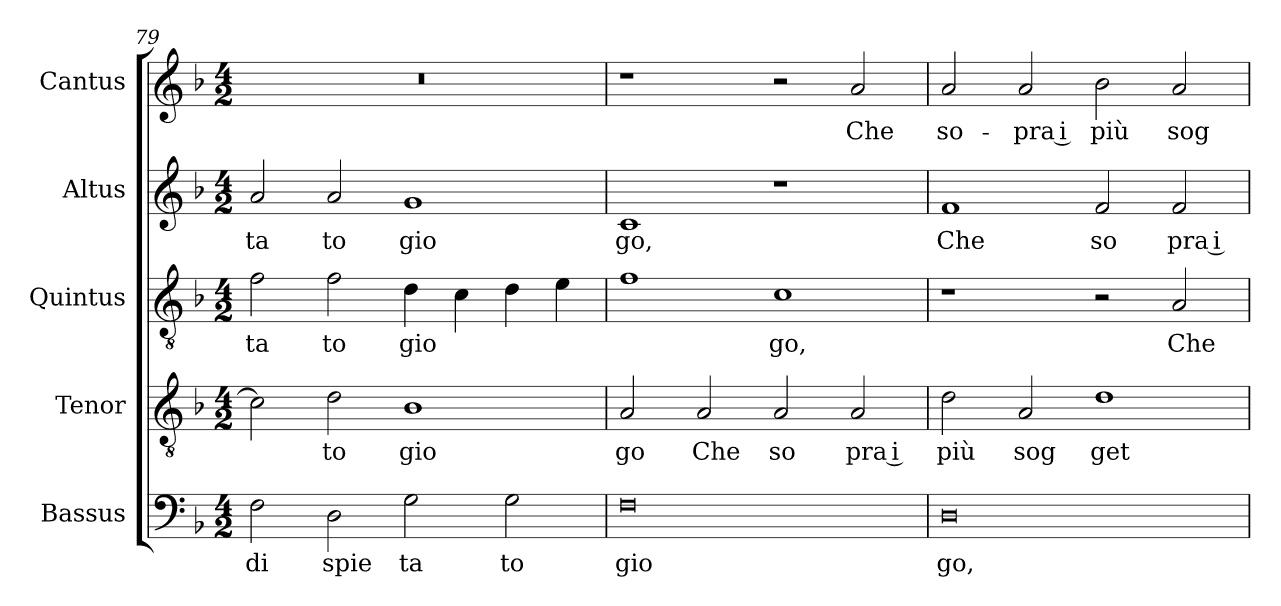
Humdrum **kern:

**kern	**text	**kern	**text	**kern	**text	**kern	**text	**kern	**text
*part5	*part5	*part4	*part4	*part3	*part3	*part2	*part2	*part1	*part1
*staff5	*staff5	*staff4	*staff4	*staff3	*staff3	*staff2	*staff2	*staff1	*staff1
*I"Bassus	*	*I"Tenor	*	*I"Quintus	*	*I"Altus	*	*I"Cantus	*
*I'Bassus	*	*I'Tenor	*	*I'Quintus	*	*I'Altus	*	*I'Cantus	*
*clefF4	*	*clefGv2	*	*clefGv2	*	*clefG2	*	*clefG2	*
*k[b-]	*	*k[b-]	*	*k[b-]	*	*k[b-]	*	*k[b-]	*
*F:	*	*F:	*	*F:	*	*F:	*	*F:	*
*M4/2	*	*M4/2	*	*M4/2	*	*M4/2	*	*M4/2	*
=79	=79	=79	=79	=79	=79	=79	=79	=79	=79
!	!LO:LY:b:cj	!	!	!	!LO:LY:b:cj	!	!LO:LY:b:cj	!	!
2F\	di	2c\]	.	2f\	ta	2a/	ta	0r	.
!	!LO:LY:b:cj	!	!LO:LY:b:cj	!	!LO:LY:b:cj	!	!LO:LY:b:cj	!	!
2D\	spie	2d\	to	2f\	to	2a/	to	.	.
!	!LO:LY:b:cj	!	!LO:LY:b:cj	!	!LO:LY:b	!	!LO:LY:b:cj	!	!
2G\	ta	1B-	gio	4d\	gio	1g	gio	.	.
.	.	.	.	4c\	.	.	.	.	.
!	!LO:LY:b:cj	!	!	!	!	!	!	!	!
2G\	to	.	.	4d\	.	.	.	.	.
.	.	.	.	4e\	.	.	.	.	.
=80	=80	=80	=80	=80	=80	=80	=80	=80	=80
!	!LO:LY:b:cj	!	!LO:LY:b:cj	!	!	!	!LO:LY:b:cj	!	!
0F	gio	2A/	go	1f	.	1c	go,	1r	.
!	!	!	!LO:LY:b:cj	!	!	!	!	!	!
.	.	2A/	Che	.	.	.	.	.	.
!	!	!	!LO:LY:b:cj	!	!LO:LY:b:cj	!	!	!	!
.	.	2A/	so	1c	go,	1r	.	2r	.
!	!	!	!LO:LY:b:cj	!	!	!	!	!	!LO:LY:b:cj
.	.	2A/	pra i	.	.	.	.	2a/	Che
=81	=81	=81	=81	=81	=81	=81	=81	=81	=81
!	!LO:LY:b:cj	!	!LO:LY:b:cj	!	!	!	!LO:LY:b:cj	!	!LO:LY:b:cj
0D	go,	2d\	più	1r	.	1f	Che	2a/	so-
!	!	!	!LO:LY:b:cj	!	!	!	!	!	!LO:LY:b:cj
.	.	2A/	sog	.	.	.	.	2a/	-pra i
!	!	!	!LO:LY:b:cj	!	!	!	!LO:LY:b:cj	!	!LO:LY:b:cj
.	.	1d	get	2r	.	2f/	so	2b-\	più
!	!	!	!	!	!LO:LY:b:cj	!	!LO:LY:b:cj	!	!LO:LY:b:cj
.	.	.	.	2A/	Che	2f/	pra i	2a/	sog-
=	=	=	=	=	=	=	=	=	=
*-	*-	*-	*-	*-	*-	*-	*-	*-	*-
